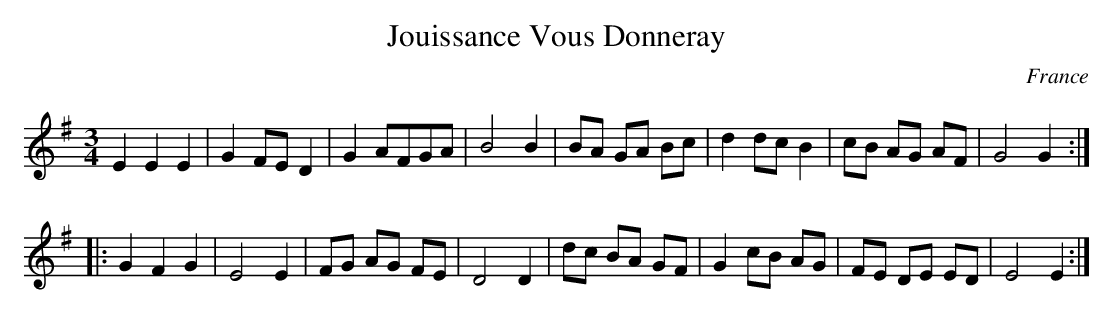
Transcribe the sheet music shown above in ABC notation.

X:1
T:Jouissance Vous Donneray
O:France
M:3/4
K:G
E2E2E2 | G2FED2 | G2AFGA | B4B2 |\
BA GA Bc | d2 dc B2 | cB AG AF | G4 G2 :|
K:Em
|: \
G2 F2 G2 | E4 E2 | FG AG FE | D4D2 | \
dc BA GF | G2 cB AG | FE DE ED | E4 E2 :|
